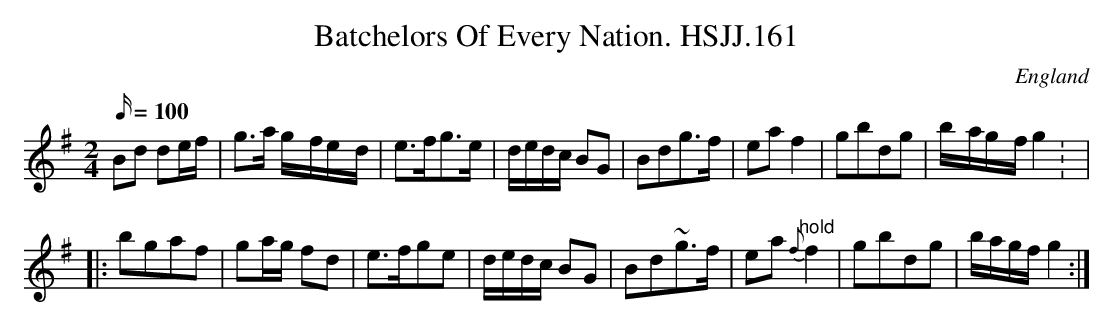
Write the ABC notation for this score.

X:1
T:Batchelors Of Every Nation. HSJJ.161
M:2/4
L:1/16
Q:100
O:England
K:G
B2d2 d2ef|g3a g-fe-d|e3fg3e|dedc B2G2|B2d2g3f|e2a2f4|g2b2d2g2|b-ag-f g4:
|!
|:b2g2a2f2|g2ag f2d2|e3fg2e2|dedc B2G2|B2d2~g3f|e2a2"hold"{f}f4|g2b2d2g2
|bagfg4:|]
